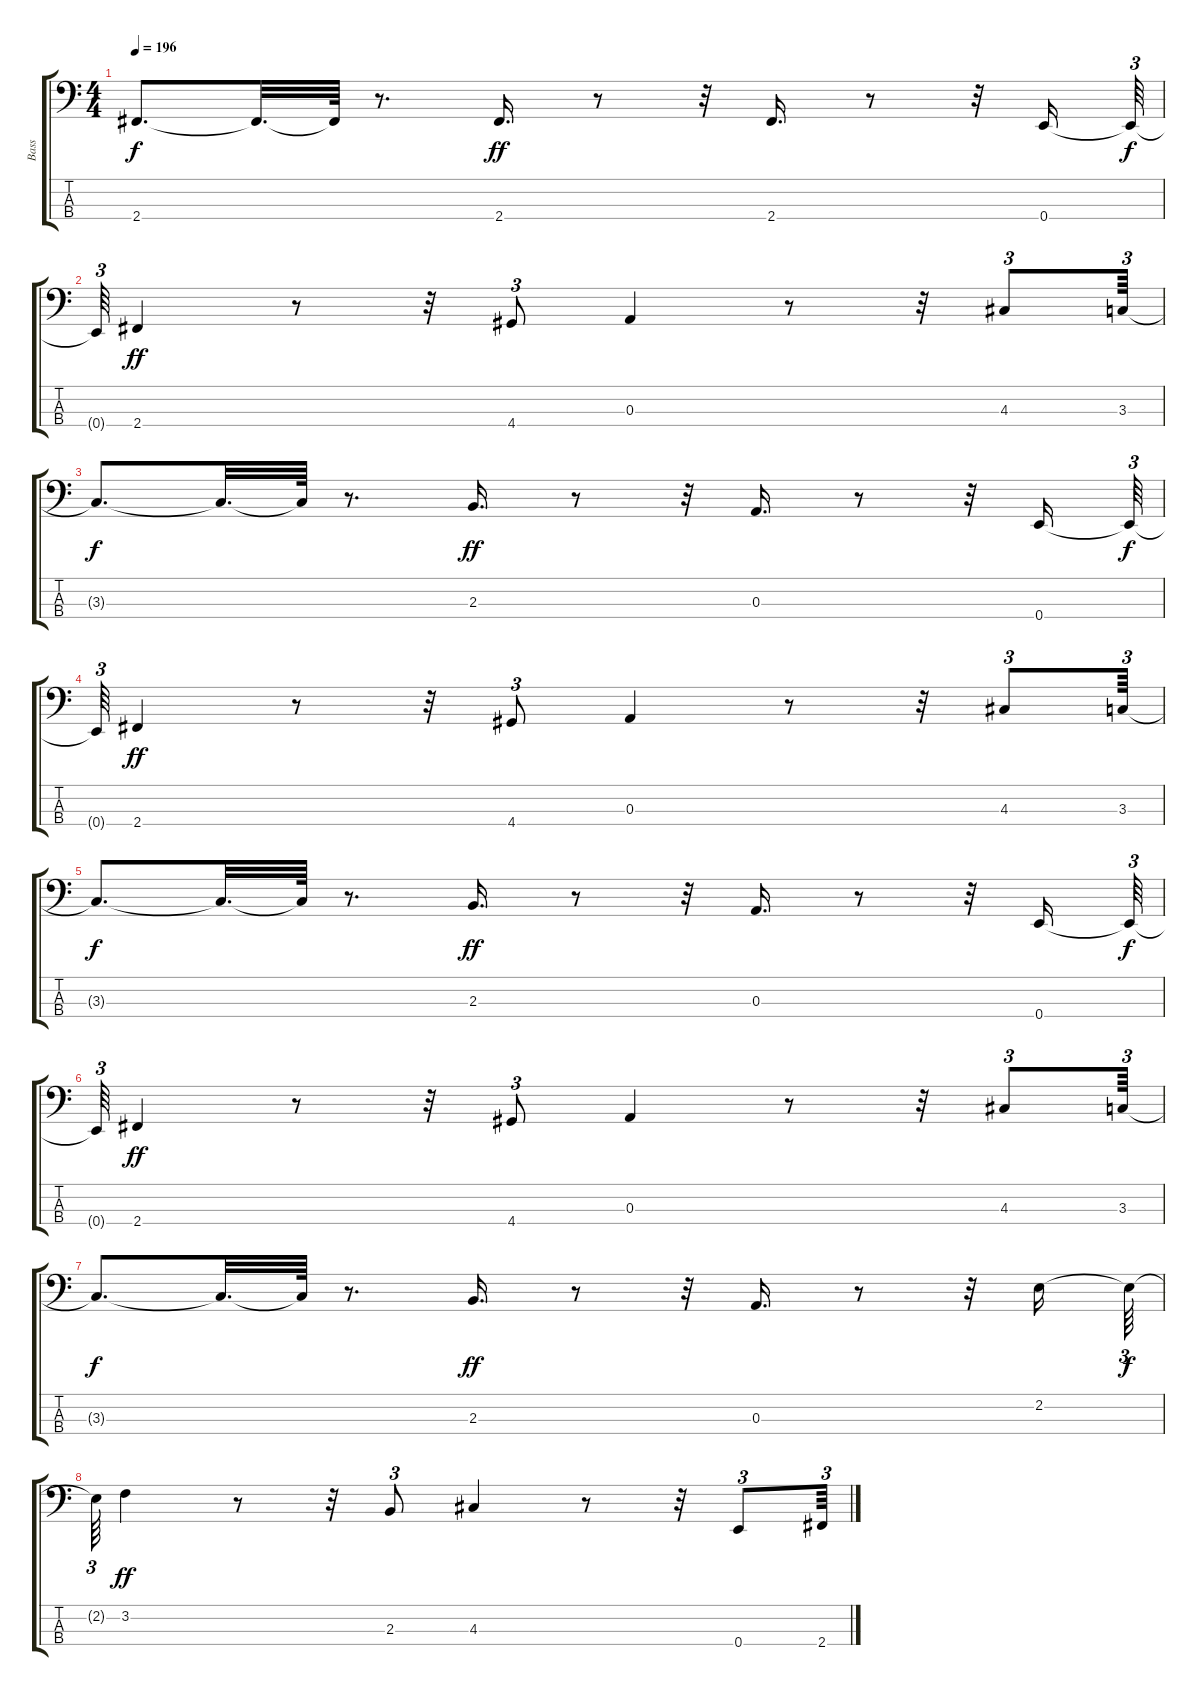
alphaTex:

\track ("Bass" "Bass") {instrument electricbassfinger}
\staff {score tabs}
\tuning (G2 D2 A1 E1) {hide}
\ts (4 4)
\tempo 196
\clef f4
\ks c
2.4{t}.8{d dy f} 2.4{t}.32{d} 2.4{t}.64 r.8{d} 2.4.16{d dy ff} r.8 r.32 2.4.16{d} r.8 r.32 0.4.16 0.4{t}.64{tu (3 2) dy f} |
0.4{t}.64{tu (3 2)} 2.4.4{dy ff} r.8 r.32 4.4.8{tu (3 2)} 0.3.4 r.8 r.32 4.3.8{tu (3 2)} 3.3.64{tu (3 2)} |
3.3{t}.8{d dy f} 3.3{t}.32{d} 3.3{t}.64 r.8{d} 2.3.16{d dy ff} r.8 r.32 0.3.16{d} r.8 r.32 0.4.16 0.4{t}.64{tu (3 2) dy f} |
0.4{t}.64{tu (3 2)} 2.4.4{dy ff} r.8 r.32 4.4.8{tu (3 2)} 0.3.4 r.8 r.32 4.3.8{tu (3 2)} 3.3.64{tu (3 2)} |
3.3{t}.8{d dy f} 3.3{t}.32{d} 3.3{t}.64 r.8{d} 2.3.16{d dy ff} r.8 r.32 0.3.16{d} r.8 r.32 0.4.16 0.4{t}.64{tu (3 2) dy f} |
0.4{t}.64{tu (3 2)} 2.4.4{dy ff} r.8 r.32 4.4.8{tu (3 2)} 0.3.4 r.8 r.32 4.3.8{tu (3 2)} 3.3.64{tu (3 2)} |
3.3{t}.8{d dy f} 3.3{t}.32{d} 3.3{t}.64 r.8{d} 2.3.16{d dy ff} r.8 r.32 0.3.16{d} r.8 r.32 2.2.16 2.2{t}.64{tu (3 2) dy f} |
2.2{t}.64{tu (3 2)} 3.2.4{dy ff} r.8 r.32 2.3.8{tu (3 2)} 4.3.4 r.8 r.32 0.4.8{tu (3 2)} 2.4.64{tu (3 2)}
